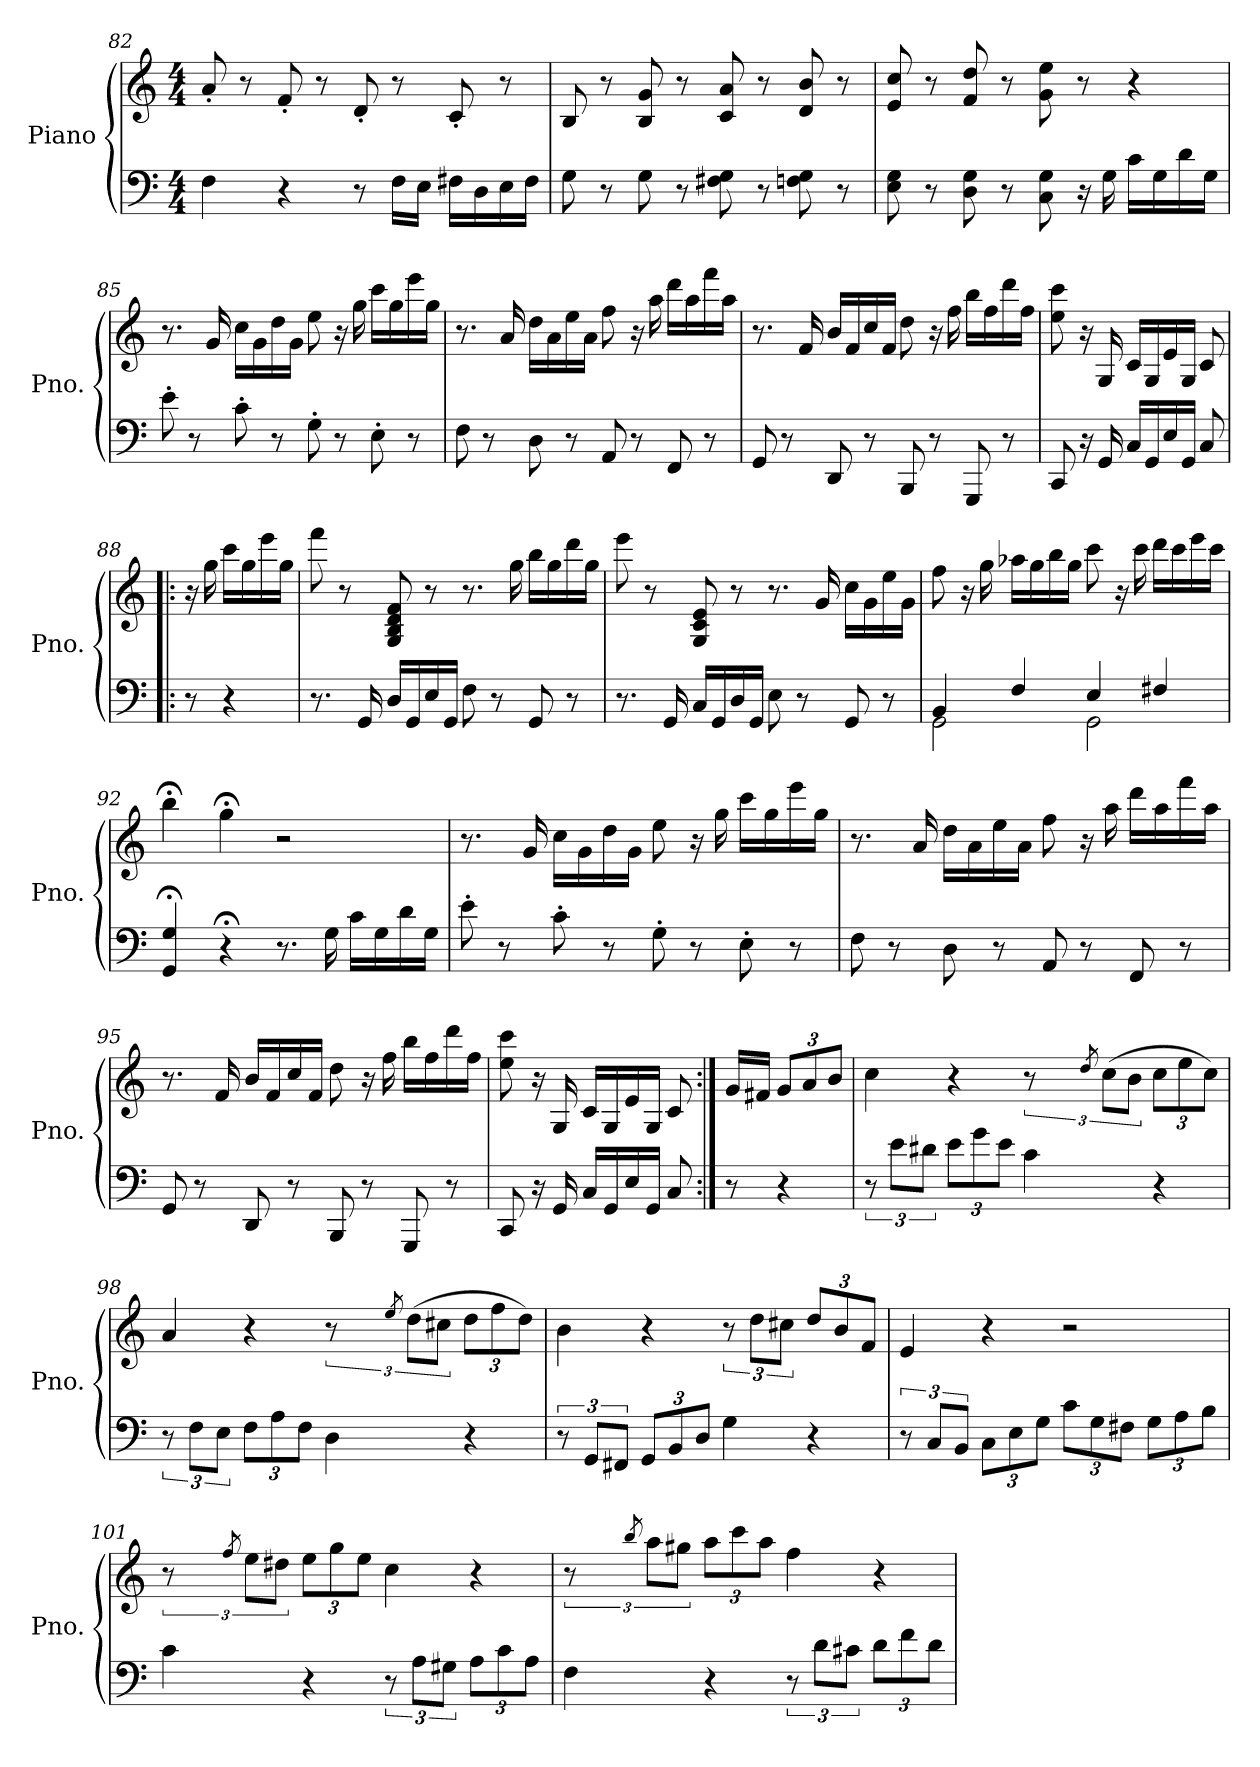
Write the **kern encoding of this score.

**kern	**kern
*part1	*part1
*staff2	*staff1
*I"Piano	*
*I'Pno.	*
*clefF4	*clefG2
*k[]	*k[]
*C:	*C:
*M4/4	*M4/4
=82	=82
4F\	8a'/
.	8r
4r	8f'/
.	8r
8r	8d'/
16F\LL	8r
16E\JJ	.
16F#X\LL	8c'/
16D\	.
16E\	8r
16F#\JJ	.
=83	=83
8G\	8B/
8r	8r
8G\	8B/ 8g/
8r	8r
8F#X\ 8G\	8c/ 8a/
8r	8r
8Fn\ 8G\	8d/ 8b/
8r	8r
!!LO:PB:g=z
=84	=84
8E\ 8G\	8e/ 8cc/
8r	8r
8D\ 8G\	8f/ 8dd/
8r	8r
8C\ 8G\	8g\ 8ee\
16r	8r
16G\	.
16c\LL	4r
16G\	.
16d\	.
16G\JJ	.
=85	=85
8e'\	8.r
8r	.
.	16g/
8c'\	16cc\LL
.	16g\
8r	16dd\
.	16g\JJ
8G'\	8ee\
8r	16r
.	16gg\
8E'\	16ccc\LL
.	16gg\
8r	16eee\
.	16gg\JJ
=86	=86
8F\	8.r
8r	.
.	16a/
8D\	16dd\LL
.	16a\
8r	16ee\
.	16a\JJ
8AA/	8ff\
8r	16r
.	16aa\
8FF/	16ddd\LL
.	16aa\
8r	16fff\
.	16aa\JJ
!!LO:LB:g=z
=87	=87
8GG/	8.r
8r	.
.	16f/
8DD/	16b/LL
.	16f/
8r	16cc/
.	16f/JJ
8BBB/	8dd\
8r	16r
.	16ff\
8GGG/	16bb\LL
.	16ff\
8r	16ddd\
.	16ff\JJ
=88	=88
8CC/	8ee\ 8ccc\
16r	16r
16GG/	16G/
16C/LL	16c/LL
16GG/	16G/
16E/	16e/
16GG/JJ	16G/JJ
8C/	8c/
=88X11!|:	=88X11!|:
8r	16r
.	16gg\
4r	16ccc\LL
.	16gg\
.	16eee\
.	16gg\JJ
=89	=89
8.r	8fff\
.	8r
16GG/	.
16D/LL	8G/ 8B/ 8d/ 8f/
16GG/	.
16E/	8r
16GG/JJ	.
8F\	8.r
8r	.
.	16gg\
8GG/	16bb\LL
.	16gg\
8r	16ddd\
.	16gg\JJ
!!LO:LB:g=z
=90	=90
8.r	8eee\
.	8r
16GG/	.
16C/LL	8G/ 8c/ 8e/
16GG/	.
16D/	8r
16GG/JJ	.
8E\	8.r
8r	.
.	16g/
8GG/	16cc\LL
.	16g\
8r	16ee\
.	16g\JJ
=91	=91
*^	*
4BB/	2GG\	8ff\
.	.	16r
.	.	16gg\
4F/	.	16aa-X\LL
.	.	16gg\
.	.	16bb\
.	.	16gg\JJ
4E/	2GG\	8ccc\
.	.	16r
.	.	16ccc\
4F#X/	.	16ddd\LL
.	.	16ccc\
.	.	16eee\
.	.	16ccc\JJ
*v	*v	*
=92	=92
4GG/;< 4G/;<	4bb;<\
4r;<	4gg;<\
8.r	2r
16G\	.
16c\LL	.
16G\	.
16d\	.
16G\JJ	.
!!LO:LB:g=z
=93	=93
8e'\	8.r
8r	.
.	16g/
8c'\	16cc\LL
.	16g\
8r	16dd\
.	16g\JJ
8G'\	8ee\
8r	16r
.	16gg\
8E'\	16ccc\LL
.	16gg\
8r	16eee\
.	16gg\JJ
=94	=94
8F\	8.r
8r	.
.	16a/
8D\	16dd\LL
.	16a\
8r	16ee\
.	16a\JJ
8AA/	8ff\
8r	16r
.	16aa\
8FF/	16ddd\LL
.	16aa\
8r	16fff\
.	16aa\JJ
=95	=95
8GG/	8.r
8r	.
.	16f/
8DD/	16b/LL
.	16f/
8r	16cc/
.	16f/JJ
8BBB/	8dd\
8r	16r
.	16ff\
8GGG/	16bb\LL
.	16ff\
8r	16ddd\
.	16ff\JJ
!!LO:LB:g=z
=96	=96
8CC/	8ee\ 8ccc\
16r	16r
16GG/	16G/
16C/LL	16c/LL
16GG/	16G/
16E/	16e/
16GG/JJ	16G/JJ
8C/	8c/
=96X12:|!	=96X12:|!
8r	16g/LL
.	16f#X/JJ
*	*Xbrackettup
4r	12g/L
.	12a/
.	12b/J
=97	=97
12r	4cc\
12e\L	.
12d#X\J	.
*Xbrackettup	*
12e\L	4r
12g\	.
12e\J	.
*	*brackettup
4c\	12r
.	8qdd/
.	(>12cc\L
.	12b\J
*	*Xbrackettup
4r	12cc\L
.	12ee\
.	12cc\J)
=98	=98
*brackettup	*
12r	4a/
12F\L	.
12E\J	.
*Xbrackettup	*
12F\L	4r
12A\	.
12F\J	.
*	*brackettup
4D\	12r
.	8qee/
.	(>12dd\L
.	12cc#X\J
*	*Xbrackettup
4r	12dd\L
.	12ff\
.	12dd\J)
!!LO:LB:g=z
=99	=99
*brackettup	*
12r	4b\
12GG/L	.
12FF#X/J	.
*Xbrackettup	*
12GG/L	4r
12BB/	.
12D/J	.
*	*brackettup
4G\	12r
.	12dd\L
.	12cc#X\J
*	*Xbrackettup
4r	12dd/L
.	12b/
.	12f/J
=100	=100
*brackettup	*
12r	4e/
12C/L	.
12BB/J	.
*Xbrackettup	*
12C\L	4r
12E\	.
12G\J	.
12c\L	2r
12G\	.
12F#X\J	.
12G\L	.
12A\	.
12B\J	.
=101	=101
*	*brackettup
4c\	12r
.	8qff/
.	12ee\L
.	12dd#X\J
*	*Xbrackettup
4r	12ee\L
.	12gg\
.	12ee\J
*brackettup	*
12r	4cc\
12A\L	.
12G#X\J	.
*Xbrackettup	*
12A\L	4r
12c\	.
12A\J	.
!!LO:PB:g=z
=102	=102
*	*brackettup
4F\	12r
.	8qbb/
.	12aa\L
.	12gg#X\J
*	*Xbrackettup
4r	12aa\L
.	12ccc\
.	12aa\J
*brackettup	*
12r	4ff\
12d\L	.
12c#X\J	.
*Xbrackettup	*
12d\L	4r
12f\	.
12d\J	.
=	=
*-	*-
